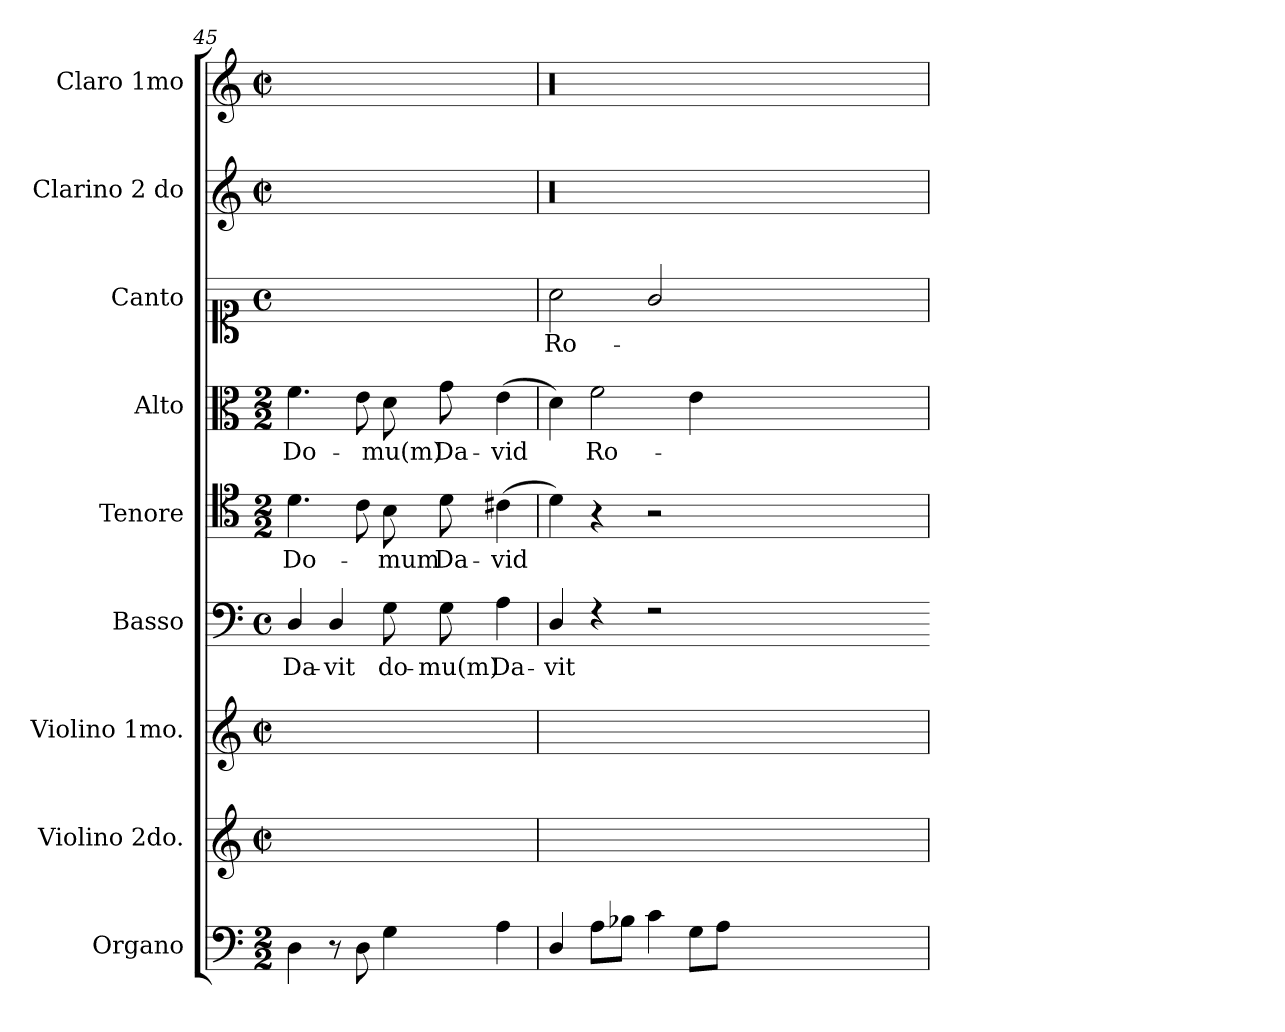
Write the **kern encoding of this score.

**kern	**kern	**kern	**kern	**text	**kern	**text	**kern	**text	**kern	**text	**kern	**kern
*part9	*part8	*part7	*part6	*part6	*part5	*part5	*part4	*part4	*part3	*part3	*part2	*part1
*staff9	*staff8	*staff7	*staff6	*staff6	*staff5	*staff5	*staff4	*staff4	*staff3	*staff3	*staff2	*staff1
*I"Organo	*I"Violino 2do.	*I"Violino 1mo.	*I"Basso	*	*I"Tenore	*	*I"Alto	*	*I"Canto	*	*I"Clarino 2 do	*I"Claro 1mo
*I'org	*I'vl 2	*I'vl 1	*I'B	*	*I'T	*	*I'A	*	*	*	*I'clno 2	*
*clefF4	*clefG2	*clefG2	*clefF4	*	*clefC4	*	*clefC3	*	*clefC1	*	*clefG2	*clefG2
*k[]	*k[]	*k[]	*k[]	*	*k[]	*	*k[]	*	*k[]	*	*k[]	*k[]
*M2/2	*M2/2	*M2/2	*M2/2	*	*M2/2	*	*M2/2	*	*M2/2	*	*M2/2	*M2/2
*	*met(c|)	*met(c|)	*met(c)	*	*	*	*	*	*met(c)	*	*met(c|)	*met(c|)
=45	=45	=45	=45	=45	=45	=45	=45	=45	=45	=45	=45	=45
4D\	1ryy	1ryy	4D/	Da-	4.d\	Do-	4.f\	Do-	1ryy	.	1ryy	1ryy
8r	.	.	4D/	-vit	.	.	.	.	.	.	.	.
8D\	.	.	.	.	8c\	.	8e\	.	.	.	.	.
4G\	.	.	8G\	do-	8B\	-mum	8d\	-mu(m)	.	.	.	.
.	.	.	8G\	-mu(m)	8d\	Da-	8g\	Da-	.	.	.	.
4A\	.	.	4A\	Da-	(4c#X\	-vid	(4e\	-vid	.	.	.	.
=46	=46	=46	=46	=46	=46	=46	=46	=46	=46	=46	=46	=46
4D/	00ryy	00ryy	4D/	-vit	4d\)	.	4d\)	.	2a\	Ro-	00r	00r
8A\L	.	.	4rF	.	4r	.	2f\	Ro-	.	.	.	.
8B-X\J	.	.	.	.	.	.	.	.	.	.	.	.
4c\	.	.	2rF	.	2r	.	.	.	2g/	.	.	.
8G\L	.	.	.	.	.	.	4e\	.	.	.	.	.
8A\J	.	.	.	.	.	.	.	.	.	.	.	.
0.ryy	.	.	0.ryy	.	0.ryy	.	0.ryy	.	0.ryy	.	.	.
=	=	=	=-	=	=	=	=	=	=	=	=	=
*-	*-	*-	*-	*-	*-	*-	*-	*-	*-	*-	*-	*-
